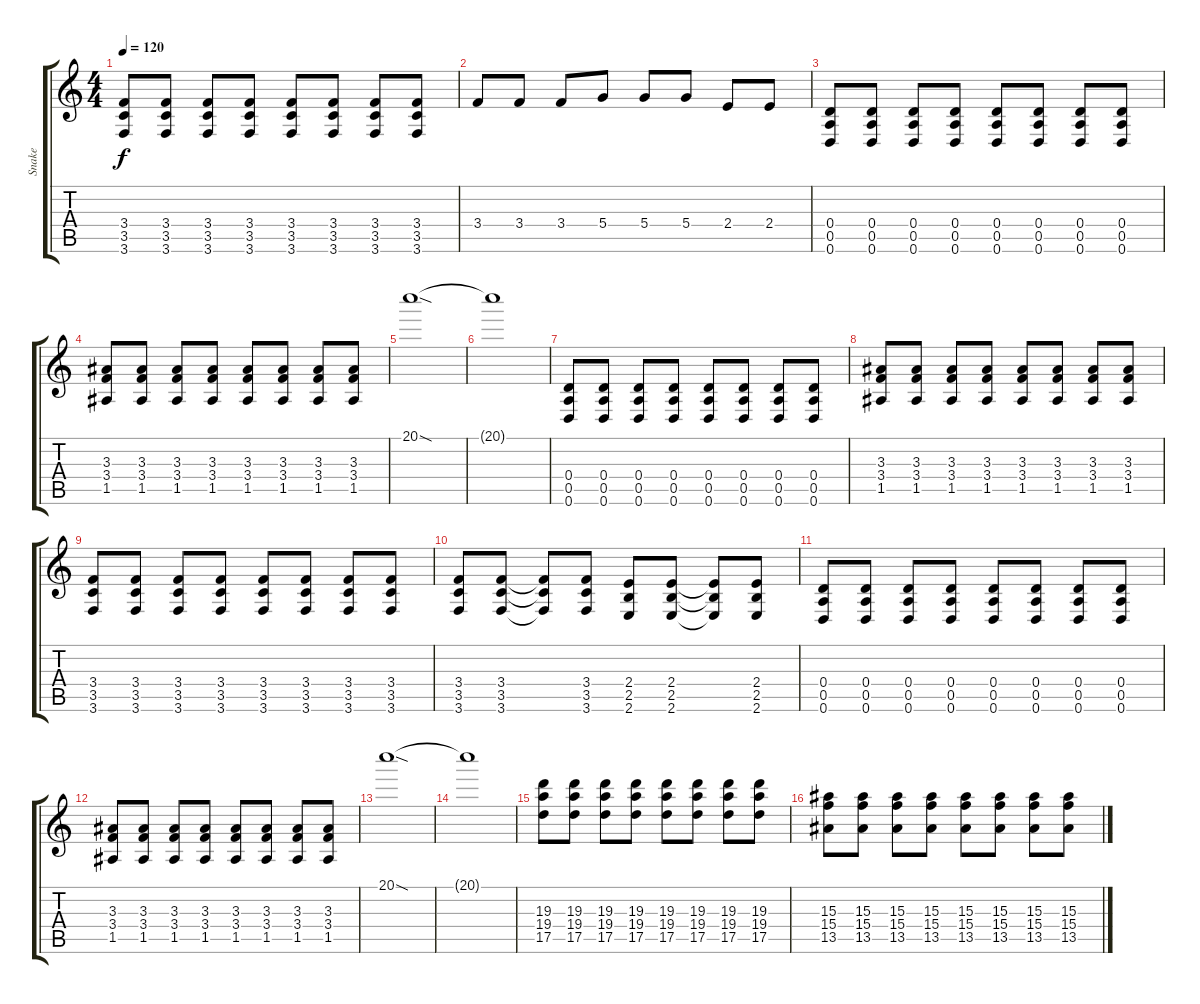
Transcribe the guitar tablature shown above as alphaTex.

\track ("Snake" "Snake") {instrument distortionguitar}
\staff {score tabs}
\tuning (E4 B3 G3 D3 A2 D2) {hide}
\ts (4 4)
\tempo 120
\clef g2
\ks c
(3.4 3.5 3.6).8{dy f} (3.4 3.5 3.6).8 (3.4 3.5 3.6).8 (3.4 3.5 3.6).8 (3.4 3.5 3.6).8 (3.4 3.5 3.6).8 (3.4 3.5 3.6).8 (3.4 3.5 3.6).8 |
3.4.8 3.4.8 3.4.8 5.4.8 5.4.8 5.4.8 2.4.8 2.4.8 |
(0.4 0.5 0.6).8 (0.4 0.5 0.6).8 (0.4 0.5 0.6).8 (0.4 0.5 0.6).8 (0.4 0.5 0.6).8 (0.4 0.5 0.6).8 (0.4 0.5 0.6).8 (0.4 0.5 0.6).8 |
(3.3 3.4 1.5).8 (3.3 3.4 1.5).8 (3.3 3.4 1.5).8 (3.3 3.4 1.5).8 (3.3 3.4 1.5).8 (3.3 3.4 1.5).8 (3.3 3.4 1.5).8 (3.3 3.4 1.5).8 |
20.1{sod}.1 |
20.1{t}.1 |
(0.4 0.5 0.6).8 (0.4 0.5 0.6).8 (0.4 0.5 0.6).8 (0.4 0.5 0.6).8 (0.4 0.5 0.6).8 (0.4 0.5 0.6).8 (0.4 0.5 0.6).8 (0.4 0.5 0.6).8 |
(3.3 3.4 1.5).8 (3.3 3.4 1.5).8 (3.3 3.4 1.5).8 (3.3 3.4 1.5).8 (3.3 3.4 1.5).8 (3.3 3.4 1.5).8 (3.3 3.4 1.5).8 (3.3 3.4 1.5).8 |
(3.4 3.5 3.6).8 (3.4 3.5 3.6).8 (3.4 3.5 3.6).8 (3.4 3.5 3.6).8 (3.4 3.5 3.6).8 (3.4 3.5 3.6).8 (3.4 3.5 3.6).8 (3.4 3.5 3.6).8 |
(3.4 3.5 3.6).8 (3.4 3.5 3.6).8 (3.4{t} 3.5{t} 3.6{t}).8 (3.4 3.5 3.6).8 (2.4 2.5 2.6).8 (2.4 2.5 2.6).8 (2.4{t} 2.5{t} 2.6{t}).8 (2.4 2.5 2.6).8 |
(0.4 0.5 0.6).8 (0.4 0.5 0.6).8 (0.4 0.5 0.6).8 (0.4 0.5 0.6).8 (0.4 0.5 0.6).8 (0.4 0.5 0.6).8 (0.4 0.5 0.6).8 (0.4 0.5 0.6).8 |
(3.3 3.4 1.5).8 (3.3 3.4 1.5).8 (3.3 3.4 1.5).8 (3.3 3.4 1.5).8 (3.3 3.4 1.5).8 (3.3 3.4 1.5).8 (3.3 3.4 1.5).8 (3.3 3.4 1.5).8 |
20.1{sod}.1 |
20.1{t}.1 |
(19.3 19.4 17.5).8 (19.3 19.4 17.5).8 (19.3 19.4 17.5).8 (19.3 19.4 17.5).8 (19.3 19.4 17.5).8 (19.3 19.4 17.5).8 (19.3 19.4 17.5).8 (19.3 19.4 17.5).8 |
(15.3 15.4 13.5).8 (15.3 15.4 13.5).8 (15.3 15.4 13.5).8 (15.3 15.4 13.5).8 (15.3 15.4 13.5).8 (15.3 15.4 13.5).8 (15.3 15.4 13.5).8 (15.3 15.4 13.5).8
